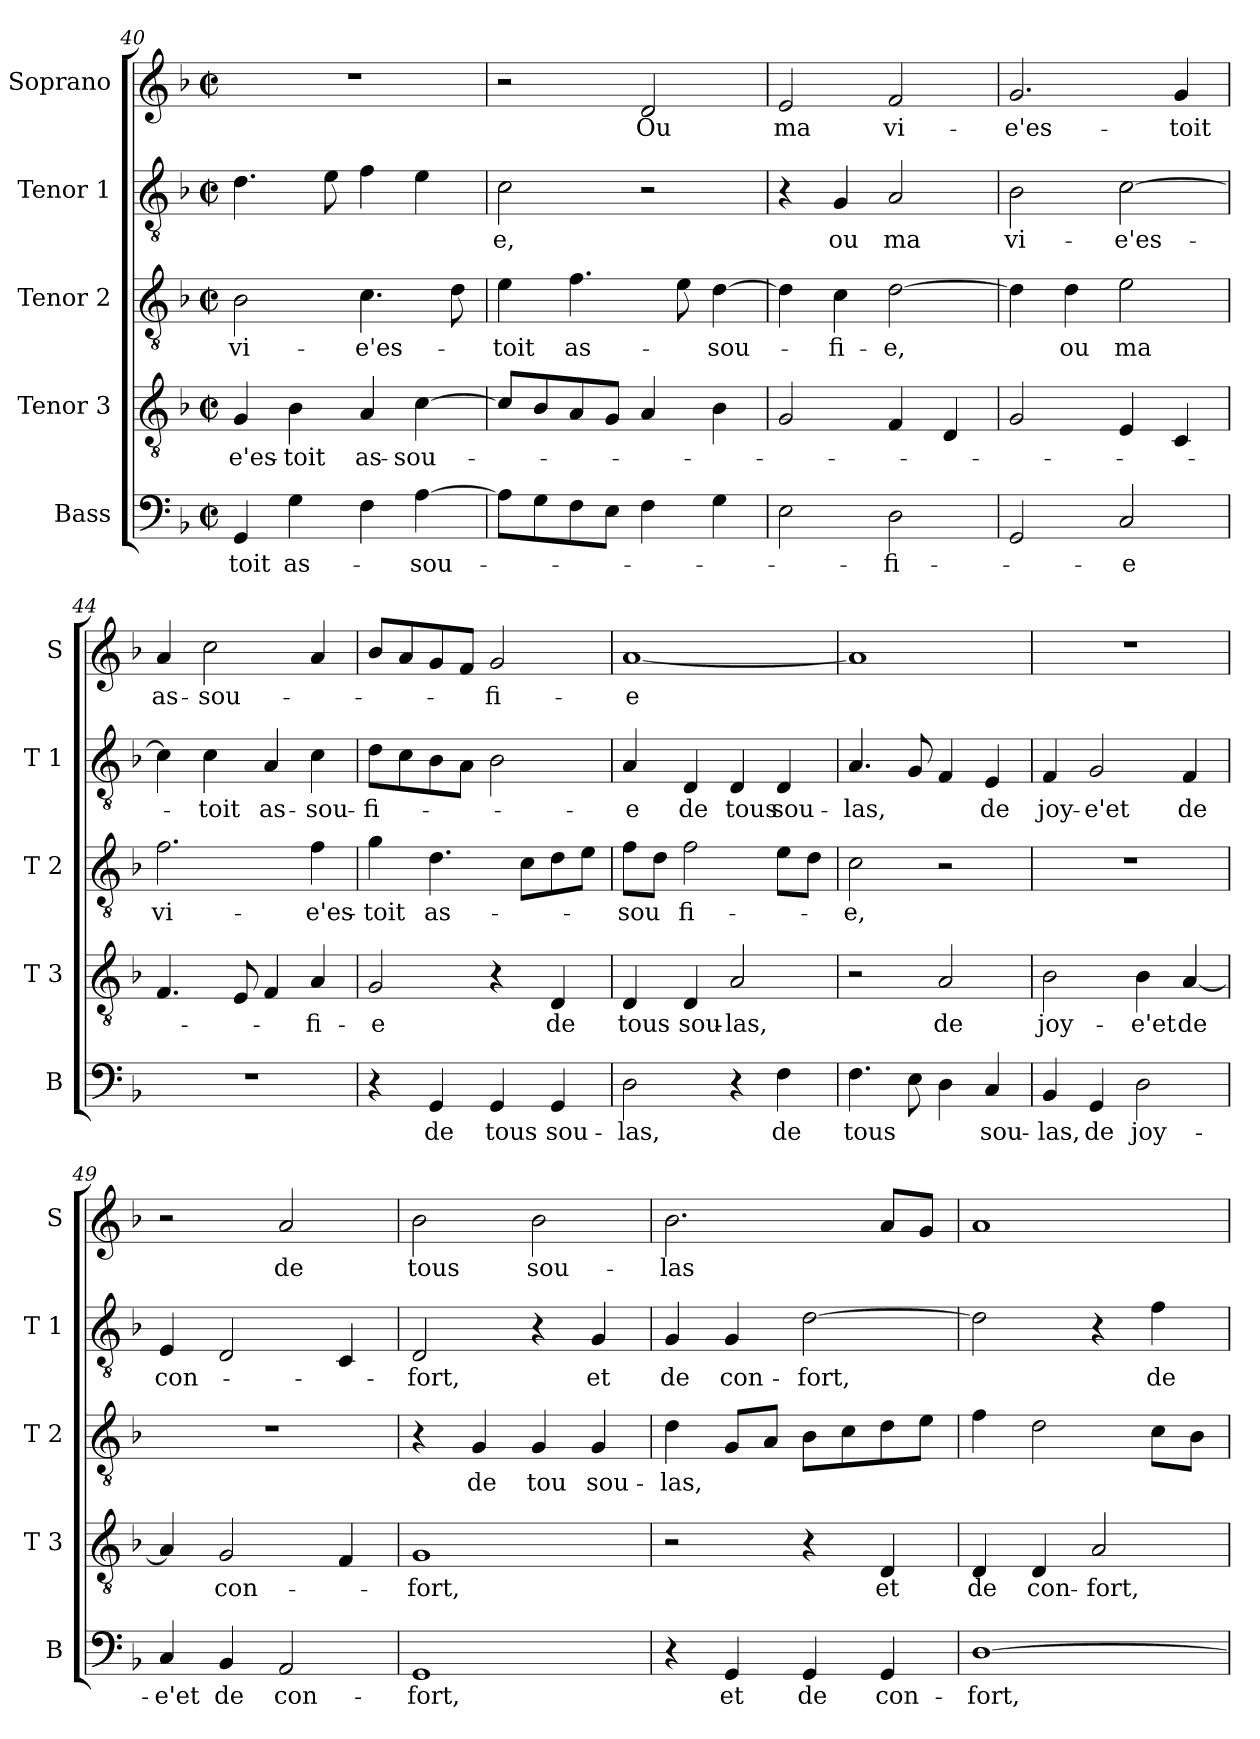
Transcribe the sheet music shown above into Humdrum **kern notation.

**kern	**text	**kern	**text	**kern	**text	**kern	**text	**kern	**text
*part5	*part5	*part4	*part4	*part3	*part3	*part2	*part2	*part1	*part1
*staff5	*staff5	*staff4	*staff4	*staff3	*staff3	*staff2	*staff2	*staff1	*staff1
*I"Bass	*	*I"Tenor 3	*	*I"Tenor 2	*	*I"Tenor 1	*	*I"Soprano	*
*I'B	*	*I'T 3	*	*I'T 2	*	*I'T 1	*	*I'S	*
*clefF4	*	*clefGv2	*	*clefGv2	*	*clefGv2	*	*clefG2	*
*k[b-]	*	*k[b-]	*	*k[b-]	*	*k[b-]	*	*k[b-]	*
*F:	*	*F:	*	*F:	*	*F:	*	*F:	*
*M2/2	*	*M2/2	*	*M2/2	*	*M2/2	*	*M2/2	*
*met(c|)	*	*met(c|)	*	*met(c|)	*	*met(c|)	*	*met(c|)	*
=40	=40	=40	=40	=40	=40	=40	=40	=40	=40
4GG/	-toit	4G/	-e'es-	2B-\	vi-	4.d\	.	1r	.
4G\	as-	4B-\	-toit	.	.	.	.	.	.
.	.	.	.	.	.	8e\	.	.	.
4F\	.	4A/	as-	4.c\	-e'es-	4f\	.	.	.
[4A\	-sou-	[4c\	-sou-	.	.	4e\	.	.	.
.	.	.	.	8d\	.	.	.	.	.
=41	=41	=41	=41	=41	=41	=41	=41	=41	=41
8A\L]	.	8c/L]	.	4e\	-toit	2c\	-e,	2r	.
8G\	.	8B-/	.	.	.	.	.	.	.
8F\	.	8A/	.	4.f\	as-	.	.	.	.
8E\J	.	8G/J	.	.	.	.	.	.	.
4F\	.	4A/	.	.	.	2r	.	2d/	Ou
.	.	.	.	8e\	.	.	.	.	.
4G\	.	4B-\	.	[4d\	-sou-	.	.	.	.
=42	=42	=42	=42	=42	=42	=42	=42	=42	=42
2E\	.	2G/	.	4d\]	.	4r	.	2e/	ma
.	.	.	.	4c\	-fi-	4G/	ou	.	.
2D\	-fi-	4F/	.	[2d\	-e,	2A/	ma	2f/	vi-
.	.	4D/	.	.	.	.	.	.	.
!!LO:LB:g=z
=43	=43	=43	=43	=43	=43	=43	=43	=43	=43
2GG/	.	2G/	.	4d\]	.	2B-\	vi-	2.g/	-e'es-
.	.	.	.	4d\	ou	.	.	.	.
2C/	-e	4E/	.	2e\	ma	[2c\	-e'es-	.	.
.	.	4C/	.	.	.	.	.	4g/	-toit
=44	=44	=44	=44	=44	=44	=44	=44	=44	=44
1r	.	4.F/	.	2.f\	vi-	4c\]	.	4a/	as-
.	.	.	.	.	.	4c\	-toit	2cc\	-sou-
.	.	8E/	.	.	.	.	.	.	.
.	.	4F/	.	.	.	4A/	as-	.	.
.	.	4A/	-fi-	4f\	-e'es-	4c\	-sou-	4a/	.
=45	=45	=45	=45	=45	=45	=45	=45	=45	=45
4r	.	2G/	-e	4g\	-toit	8d\L	-fi-	8b-/L	.
.	.	.	.	.	.	8c\	.	8a/	.
4GG/	de	.	.	4.d\	as-	8B-\	.	8g/	.
.	.	.	.	.	.	8A\J	.	8f/J	.
4GG/	tous	4r	.	.	.	2B-\	.	2g/	-fi-
.	.	.	.	8c\L	.	.	.	.	.
4GG/	sou-	4D/	de	8d\	.	.	.	.	.
.	.	.	.	8e\J	.	.	.	.	.
=46	=46	=46	=46	=46	=46	=46	=46	=46	=46
2D\	-las,	4D/	tous	8f\L	-sou	4A/	-e	[1a	-e
.	.	.	.	8d\J	.	.	.	.	.
.	.	4D/	sou-	2f\	fi-	4D/	de	.	.
4r	.	2A/	-las,	.	.	4D/	tous	.	.
4F\	de	.	.	8e\L	.	4D/	sou-	.	.
.	.	.	.	8d\J	.	.	.	.	.
=47	=47	=47	=47	=47	=47	=47	=47	=47	=47
4.F\	tous	2r	.	2c\	-e,	4.A/	-las,	1a]	.
8E\	.	.	.	.	.	8G/	.	.	.
4D\	.	2A/	de	2r	.	4F/	.	.	.
4C/	sou-	.	.	.	.	4E/	de	.	.
=48	=48	=48	=48	=48	=48	=48	=48	=48	=48
4BB-/	-las,	2B-\	joy-	1r	.	4F/	joy-	1r	.
4GG/	de	.	.	.	.	2G/	-e'et	.	.
2D\	joy-	4B-\	-e'et	.	.	.	.	.	.
.	.	[4A/	de	.	.	4F/	de	.	.
!!LO:PB:g=z
=49	=49	=49	=49	=49	=49	=49	=49	=49	=49
4C/	-e'et	4A/]	.	1r	.	4E/	con-	2r	.
4BB-/	de	2G/	con-	.	.	2D/	.	.	.
2AA/	con-	.	.	.	.	.	.	2a/	de
.	.	4F/	.	.	.	4C/	.	.	.
=50	=50	=50	=50	=50	=50	=50	=50	=50	=50
1GG	-fort,	1G	-fort,	4r	.	2D/	-fort,	2b-\	tous
.	.	.	.	4G/	de	.	.	.	.
.	.	.	.	4G/	tou	4r	.	2b-\	sou-
.	.	.	.	4G/	sou-	4G/	et	.	.
=51	=51	=51	=51	=51	=51	=51	=51	=51	=51
4r	.	2r	.	4d\	-las,	4G/	de	2.b-\	-las
4GG/	et	.	.	8G/L	.	4G/	con-	.	.
.	.	.	.	8A/J	.	.	.	.	.
4GG/	de	4r	.	8B-\L	.	[2d\	-fort,	.	.
.	.	.	.	8c\	.	.	.	.	.
4GG/	con-	4D/	et	8d\	.	.	.	8a/L	.
.	.	.	.	8e\J	.	.	.	8g/J	.
=52	=52	=52	=52	=52	=52	=52	=52	=52	=52
[1D	-fort,	4D/	de	4f\	.	2d\]	.	1a	.
.	.	4D/	con-	2d\	.	.	.	.	.
.	.	2A/	-fort,	.	.	4r	.	.	.
.	.	.	.	8c\L	.	4f\	de	.	.
.	.	.	.	8B-\J	.	.	.	.	.
=	=	=	=	=	=	=	=	=	=
*-	*-	*-	*-	*-	*-	*-	*-	*-	*-
